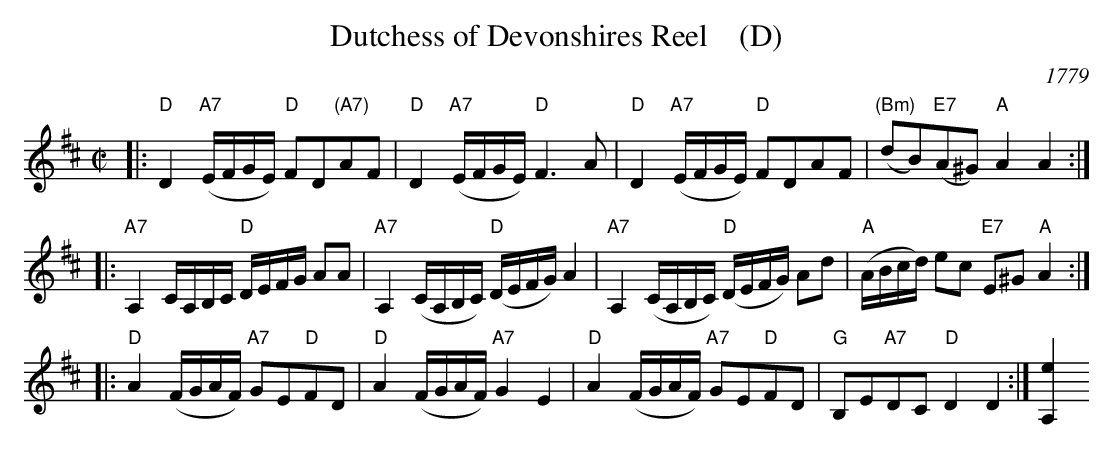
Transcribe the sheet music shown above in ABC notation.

X:1	% number at upper right
T: Dutchess of Devonshires Reel    (D)
O: 1779
M: C|
L: 1/16
K: D
|:\
"D"D4 "A7"(EFGE) "D"F2D2"(A7)"A2F2 | "D"D4 "A7"(EFGE) "D"F6A2 |\
"D"D4 "A7"(EFGE) "D"F2D2A2F2 | "(Bm)"(d2B2)"E7"(A2^G2) "A"A4A4 :|
|:\
"A7"A,4 CA,B,C "D"DEFG A2A2 | "A7"A,4 (CA,B,C) "D"(DEFG) A4 |\
"A7"A,4 (CA,B,C) "D"(DEFG) A2d2 | "A"(ABcd) e2c2 "E7"E2^G2 "A"A4 :|
|:\
"D"A4 (FGAF) "A7"G2E2"D"F2D2 | "D"A4 (FGAF) "A7"G4 E4 |\
"D"A4 (FGAF) "A7"G2E2"D"F2D2 | "G"B,2E2"A7"D2C2 "D"D4D4 :| [e4A,4]
